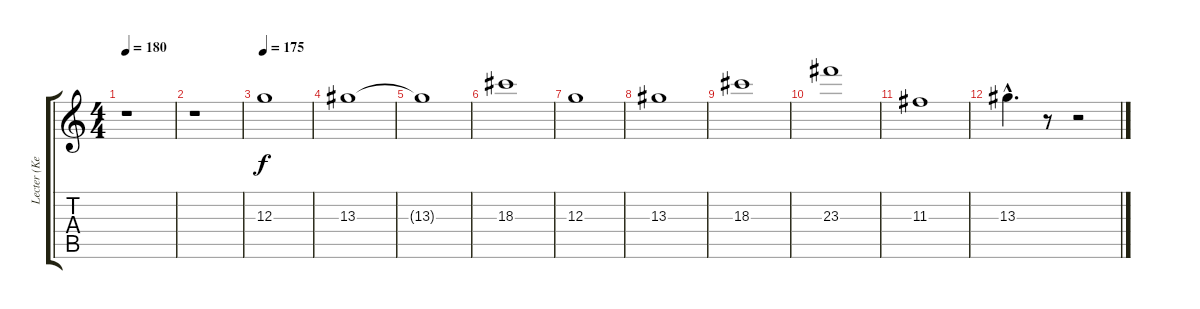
\track ("Lecter (KeybRight)" "Lecter (Ke") {instrument stringensemble1}
\staff {score tabs}
\tuning (E5 B4 G4 D4 A3 D3) {hide}
\ts (4 4)
\tempo 180
\clef g2
\ks c
r.1{dy f} |
r.1 |
\tempo 175
12.3.1 |
13.3.1 |
13.3{t}.1 |
18.3.1 |
12.3.1 |
13.3.1 |
18.3.1 |
23.3.1 |
11.3.1 |
13.3{hac}.4{d} r.8 r.2
